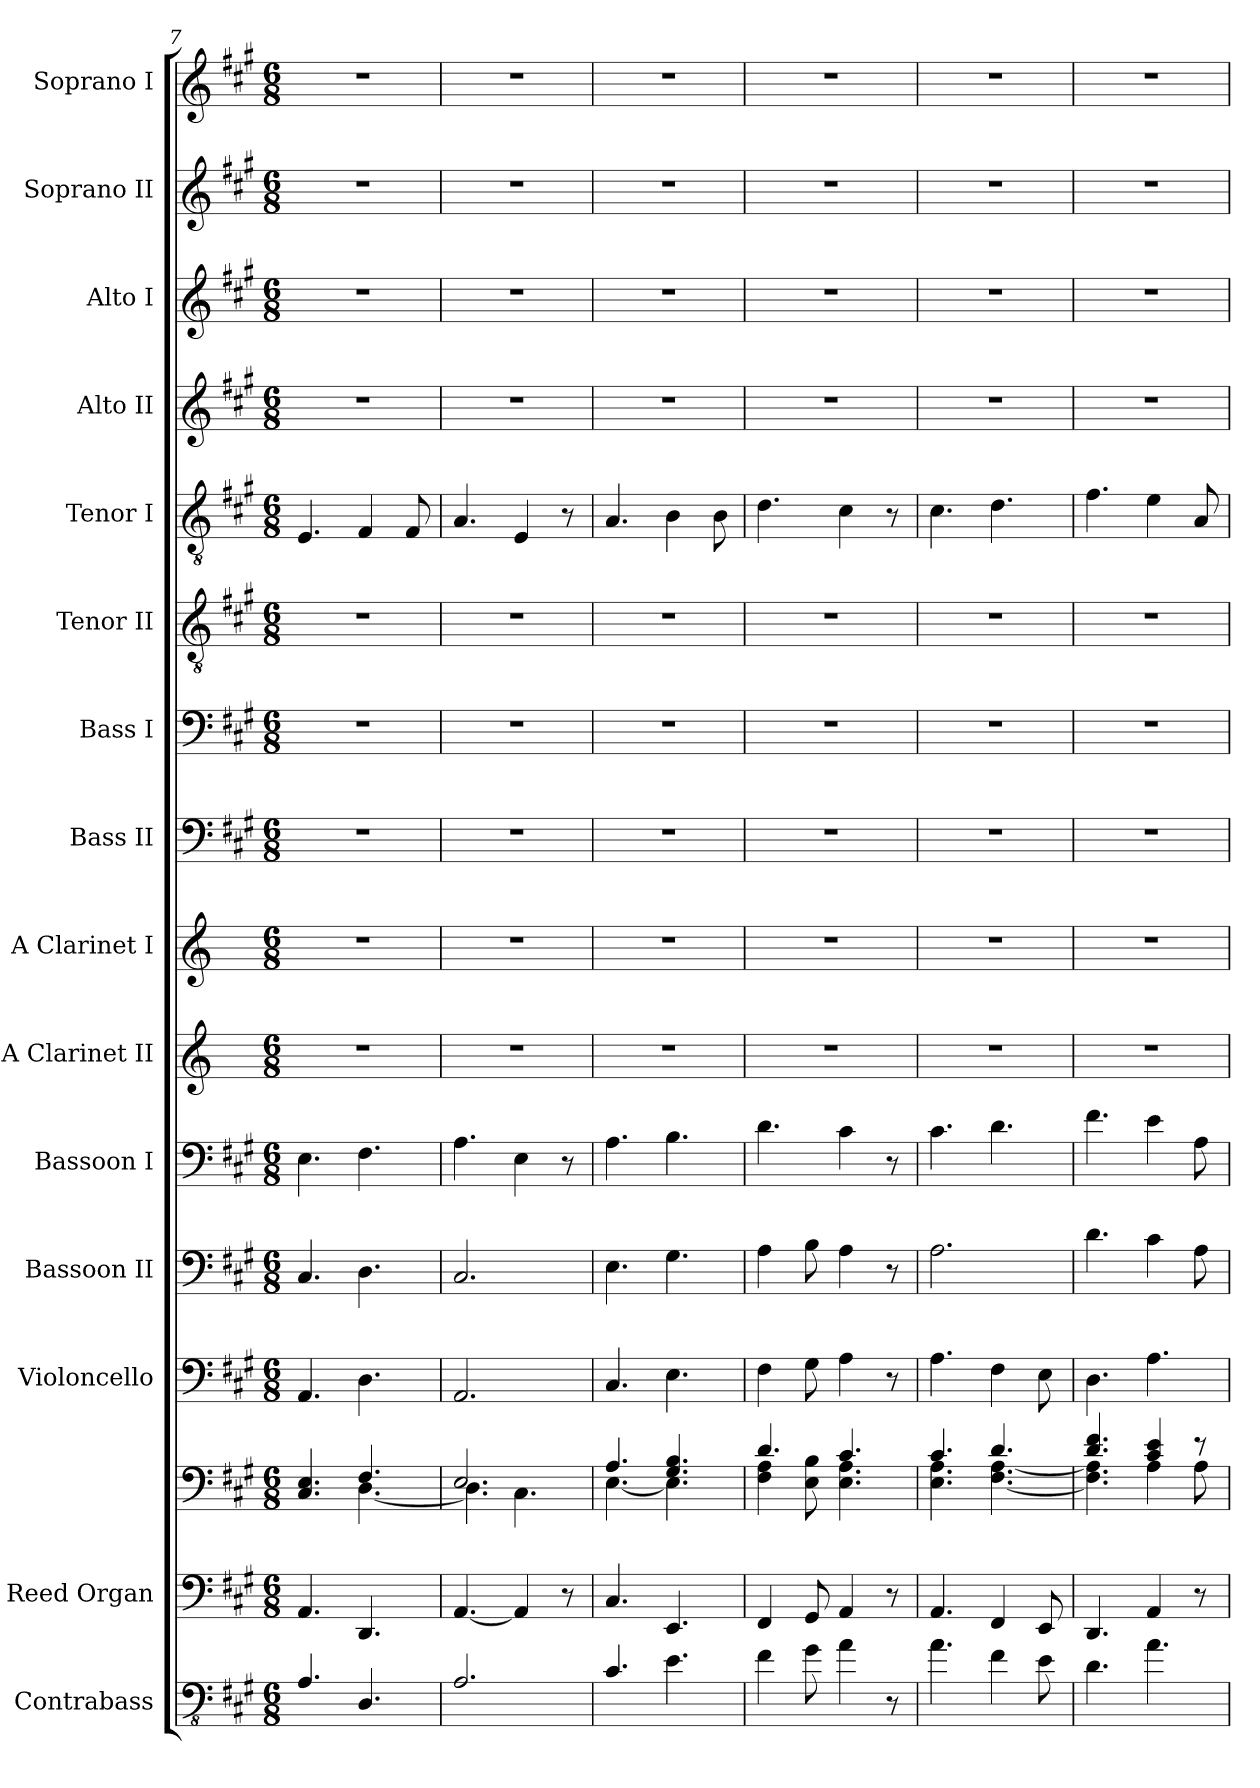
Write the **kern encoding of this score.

**kern	**kern	**kern	**kern	**kern	**kern	**kern	**kern	**kern	**kern	**kern	**kern	**kern	**kern	**kern	**kern
*part15	*part14	*part14	*part13	*part12	*part11	*part10	*part9	*part8	*part7	*part6	*part5	*part4	*part3	*part2	*part1
*staff16	*staff15	*staff14	*staff13	*staff12	*staff11	*staff10	*staff9	*staff8	*staff7	*staff6	*staff5	*staff4	*staff3	*staff2	*staff1
*I"Contrabass	*I"Reed Organ	*	*I"Violoncello	*I"Bassoon II	*I"Bassoon I	*I"A Clarinet II	*I"A Clarinet I	*I"Bass II	*I"Bass I	*I"Tenor II	*I"Tenor I	*I"Alto II	*I"Alto I	*I"Soprano II	*I"Soprano I
*I'Cb.	*I'Rd. Org.	*	*I'Vc.	*I'Bsn.	*I'Bsn.	*I'A Cl.	*I'A Cl.	*I'B.	*I'B.	*I'T.	*I'T.	*I'A.	*I'A.	*I'S.	*I'S.
*clefFv4	*clefF4	*clefF4	*clefF4	*clefF4	*clefF4	*clefG2	*clefG2	*clefF4	*clefF4	*clefGv2	*clefGv2	*clefG2	*clefG2	*clefG2	*clefG2
*ITrd7c12	*	*	*	*	*	*ITrd2c3	*ITrd2c3	*	*	*	*	*	*	*	*
*k[f#c#g#]	*k[f#c#g#]	*k[f#c#g#]	*k[f#c#g#]	*k[f#c#g#]	*k[f#c#g#]	*k[f#c#g#]	*k[f#c#g#]	*k[f#c#g#]	*k[f#c#g#]	*k[f#c#g#]	*k[f#c#g#]	*k[f#c#g#]	*k[f#c#g#]	*k[f#c#g#]	*k[f#c#g#]
*M6/8	*M6/8	*M6/8	*M6/8	*M6/8	*M6/8	*M6/8	*M6/8	*M6/8	*M6/8	*M6/8	*M6/8	*M6/8	*M6/8	*M6/8	*M6/8
=7	=7	=7	=7	=7	=7	=7	=7	=7	=7	=7	=7	=7	=7	=7	=7
*	*	*^	*	*	*	*	*	*	*	*	*	*	*	*	*
4.AAA/	4.AA/	4.C#/ 4.E/	4.ryy	4.AA/	4.C#/	4.E\	2.r	2.r	2.r	2.r	2.r	4.E/	2.r	2.r	2.r	2.r
4.DDD/	4.DD/	4.F#/	[4.D\	4.D\	4.D\	4.F#\	.	.	.	.	.	4F#/	.	.	.	.
.	.	.	.	.	.	.	.	.	.	.	.	8F#/	.	.	.	.
=8	=8	=8	=8	=8	=8	=8	=8	=8	=8	=8	=8	=8	=8	=8	=8	=8
2.AAA/	[4.AA/	2.E/	4.D\]	2.AA/	2.C#/	4.A\	2.r	2.r	2.r	2.r	2.r	4.A/	2.r	2.r	2.r	2.r
.	4AA/]	.	4.C#\	.	.	4E\	.	.	.	.	.	4E/	.	.	.	.
.	8r	.	.	.	.	8r	.	.	.	.	.	8r	.	.	.	.
=9	=9	=9	=9	=9	=9	=9	=9	=9	=9	=9	=9	=9	=9	=9	=9	=9
4.CC#/	4.C#/	4.A/	[4.E\	4.C#/	4.E\	4.A\	2.r	2.r	2.r	2.r	2.r	4.A/	2.r	2.r	2.r	2.r
4.EE\	4.EE/	4.G#/ 4.B/	4.E\]	4.E\	4.G#\	4.B\	.	.	.	.	.	4B\	.	.	.	.
.	.	.	.	.	.	.	.	.	.	.	.	8B\	.	.	.	.
!!LO:PB:g=z
=10	=10	=10	=10	=10	=10	=10	=10	=10	=10	=10	=10	=10	=10	=10	=10	=10
4FF#\	4FF#/	4.d/	4F#\ 4A\	4F#\	4A\	4.d\	2.r	2.r	2.r	2.r	2.r	4.d\	2.r	2.r	2.r	2.r
8GG#\	8GG#/	.	8E\ 8B\	8G#\	8B\	.	.	.	.	.	.	.	.	.	.	.
4AA\	4AA/	4.c#/	4.E\ 4.A\	4A\	4A\	4c#\	.	.	.	.	.	4c#\	.	.	.	.
8r	8r	.	.	8r	8r	8r	.	.	.	.	.	8r	.	.	.	.
=11	=11	=11	=11	=11	=11	=11	=11	=11	=11	=11	=11	=11	=11	=11	=11	=11
4.AA\	4.AA/	4.c#/	4.E\ 4.A\	4.A\	2.A\	4.c#\	2.r	2.r	2.r	2.r	2.r	4.c#\	2.r	2.r	2.r	2.r
4FF#\	4FF#/	4.d/	[4.F#\ [4.A\	4F#\	.	4.d\	.	.	.	.	.	4.d\	.	.	.	.
8EE\	8EE/	.	.	8E\	.	.	.	.	.	.	.	.	.	.	.	.
=12	=12	=12	=12	=12	=12	=12	=12	=12	=12	=12	=12	=12	=12	=12	=12	=12
4.DD\	4.DD/	4.d/ 4.f#/	4.F#\] 4.A\]	4.D\	4.d\	4.f#\	2.r	2.r	2.r	2.r	2.r	4.f#\	2.r	2.r	2.r	2.r
4.AA\	4AA/	4c#/ 4e/	4A\	4.A\	4c#\	4e\	.	.	.	.	.	4e\	.	.	.	.
.	8r	8r	8A\	.	8A\	8A\	.	.	.	.	.	8A/	.	.	.	.
*	*	*v	*v	*	*	*	*	*	*	*	*	*	*	*	*	*
=	=	=	=	=	=	=	=	=	=	=	=	=	=	=	=
*-	*-	*-	*-	*-	*-	*-	*-	*-	*-	*-	*-	*-	*-	*-	*-
